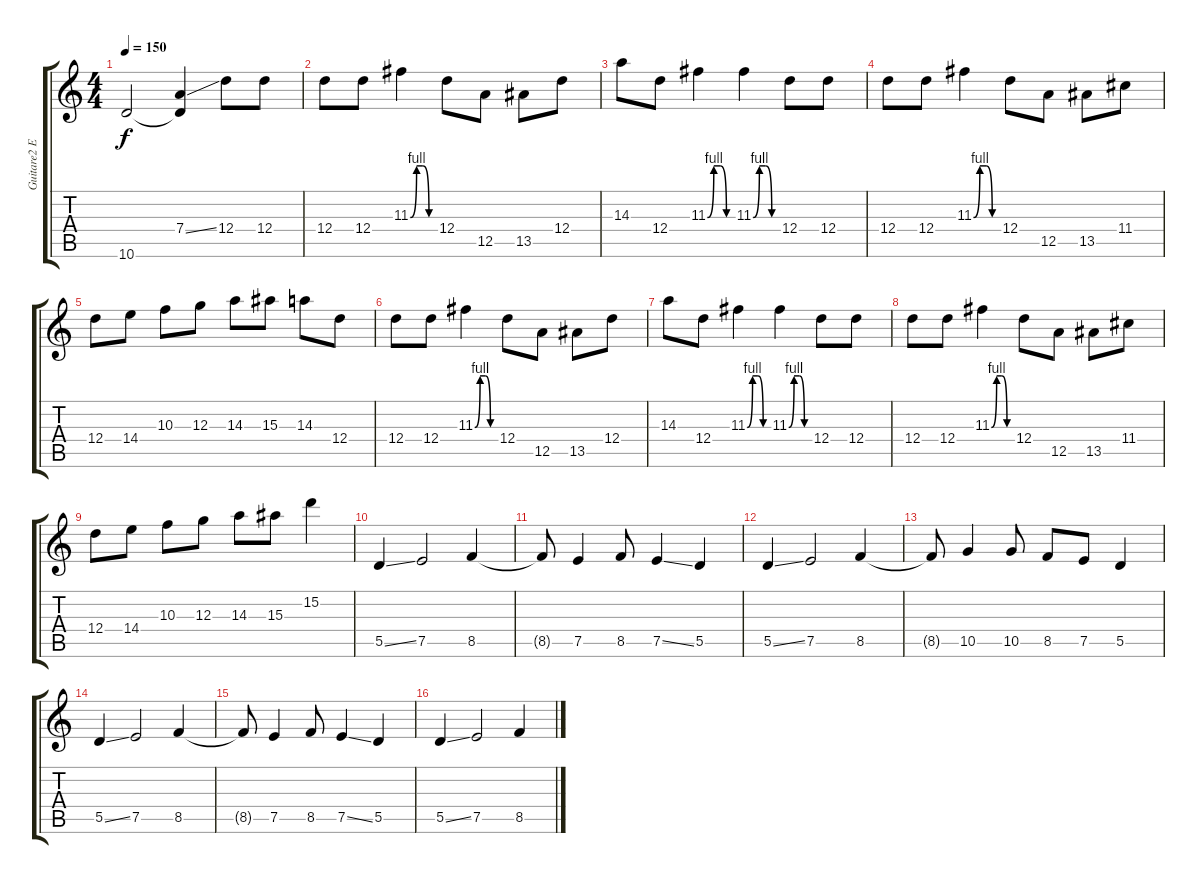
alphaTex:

\track ("Guitare2 E" "Guitare2 E") {instrument overdrivenguitar}
\staff {score tabs}
\tuning (E4 B3 G3 D3 A2 E2) {hide}
\ts (4 4)
\tempo 150
\clef g2
\ks c
10.6{t}.2{dy f} (7.4{ss} 10.6{t}).4 12.4.8 12.4.8 |
12.4.8 12.4.8 11.3{be (custom 0 0 15 4 30 4 45 0 60 0)}.4 12.4.8 12.5.8 13.5.8 12.4.8 |
14.3.8 12.4.8 11.3{be (custom 0 0 15 4 30 4 45 0 60 0)}.4 11.3{be (custom 0 0 15 4 30 4 45 0 60 0)}.4 12.4.8 12.4.8 |
12.4.8 12.4.8 11.3{be (custom 0 0 15 4 30 4 45 0 60 0)}.4 12.4.8 12.5.8 13.5.8 11.4.8 |
12.4.8 14.4.8 10.3.8 12.3.8 14.3.8 15.3.8 14.3.8 12.4.8 |
12.4.8 12.4.8 11.3{be (custom 0 0 15 4 30 4 45 0 60 0)}.4 12.4.8 12.5.8 13.5.8 12.4.8 |
14.3.8 12.4.8 11.3{be (custom 0 0 15 4 30 4 45 0 60 0)}.4 11.3{be (custom 0 0 15 4 30 4 45 0 60 0)}.4 12.4.8 12.4.8 |
12.4.8 12.4.8 11.3{be (custom 0 0 15 4 30 4 45 0 60 0)}.4 12.4.8 12.5.8 13.5.8 11.4.8 |
12.4.8 14.4.8 10.3.8 12.3.8 14.3.8 15.3.8 15.2.4 |
5.5{ss}.4 7.5.2 8.5.4 |
8.5{t}.8 7.5.4 8.5.8 7.5{ss}.4 5.5.4 |
5.5{ss}.4 7.5.2 8.5.4 |
8.5{t}.8 10.5.4 10.5.8 8.5.8 7.5.8 5.5.4 |
5.5{ss}.4 7.5.2 8.5.4 |
8.5{t}.8 7.5.4 8.5.8 7.5{ss}.4 5.5.4 |
5.5{ss}.4 7.5.2 8.5.4
